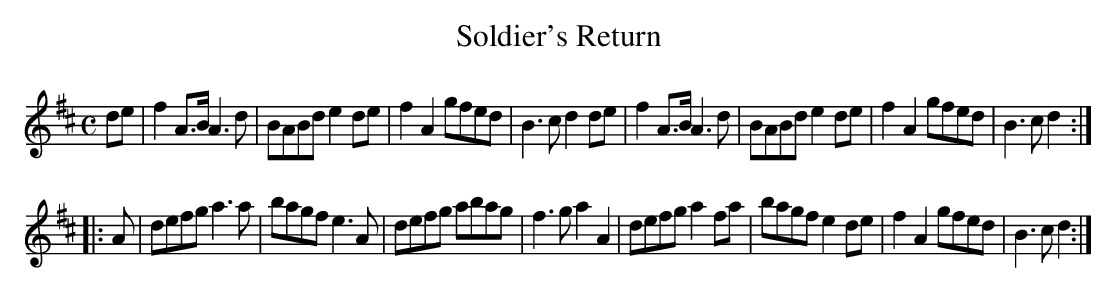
X:1
T:Soldier's Return
M:C
L:1/8
K:D
de|f2 A>B A3d|BABd e2 de|f2A2 gfed|B3c d2 de|f2 A>B A3d|BABd e2 de|f2A2 gfed|B3c d2::
A|defg a3a|bagf e3A|defg abag|f3g a2 A2|defg a2 fa|bagf e2 de|f2 A2 gfed|B3c d2:|
